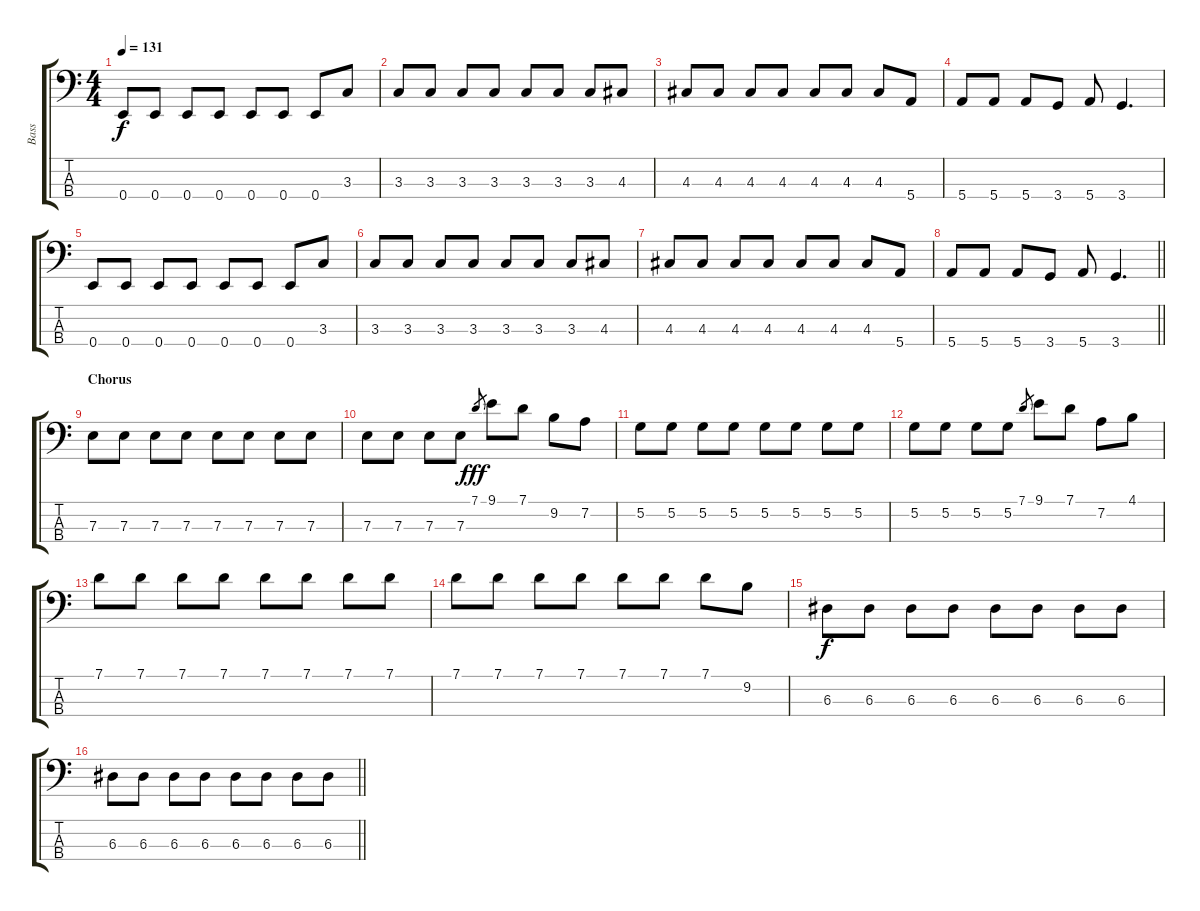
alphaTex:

\track ("Bass" "Bass") {instrument electricbassfinger}
\staff {score tabs}
\tuning (G2 D2 A1 E1) {hide}
\ts (4 4)
\tempo 131
\clef f4
\ks c
0.4.8{dy f} 0.4.8 0.4.8 0.4.8 0.4.8 0.4.8 0.4.8 3.3.8 |
3.3.8 3.3.8 3.3.8 3.3.8 3.3.8 3.3.8 3.3.8 4.3.8 |
4.3.8 4.3.8 4.3.8 4.3.8 4.3.8 4.3.8 4.3.8 5.4.8 |
5.4.8 5.4.8 5.4.8 3.4.8 5.4.8 3.4.4{d} |
0.4.8 0.4.8 0.4.8 0.4.8 0.4.8 0.4.8 0.4.8 3.3.8 |
3.3.8 3.3.8 3.3.8 3.3.8 3.3.8 3.3.8 3.3.8 4.3.8 |
4.3.8 4.3.8 4.3.8 4.3.8 4.3.8 4.3.8 4.3.8 5.4.8 |
\barLineRight lightlight
5.4.8 5.4.8 5.4.8 3.4.8 5.4.8 3.4.4{d} |
\section ("" "Chorus")
7.3.8 7.3.8 7.3.8 7.3.8 7.3.8 7.3.8 7.3.8 7.3.8 |
7.3.8 7.3.8 7.3.8 7.3.8 7.1.8{gr dy fff} 9.1.8 7.1.8 9.2.8 7.2.8 |
5.2.8 5.2.8 5.2.8 5.2.8 5.2.8 5.2.8 5.2.8 5.2.8 |
5.2.8 5.2.8 5.2.8 5.2.8 7.1.8{gr} 9.1.8 7.1.8 7.2.8 4.1.8 |
7.1.8 7.1.8 7.1.8 7.1.8 7.1.8 7.1.8 7.1.8 7.1.8 |
7.1.8 7.1.8 7.1.8 7.1.8 7.1.8 7.1.8 7.1.8 9.2.8 |
6.3.8{dy f} 6.3.8 6.3.8 6.3.8 6.3.8 6.3.8 6.3.8 6.3.8 |
\barLineRight lightlight
6.3.8 6.3.8 6.3.8 6.3.8 6.3.8 6.3.8 6.3.8 6.3.8
